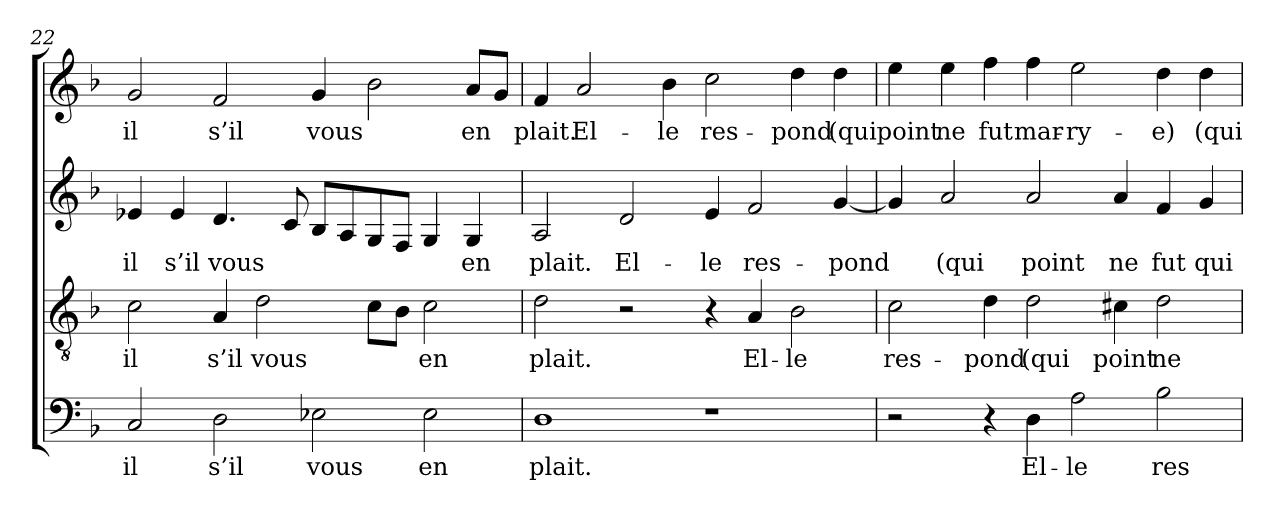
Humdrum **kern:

**kern	**text	**kern	**text	**kern	**text	**kern	**text
*part4	*part4	*part3	*part3	*part2	*part2	*part1	*part1
*staff4	*staff4	*staff3	*staff3	*staff2	*staff2	*staff1	*staff1
*clefF4	*	*clefGv2	*	*clefG2	*	*clefG2	*
*k[b-]	*	*k[b-]	*	*k[b-]	*	*k[b-]	*
=22	=22	=22	=22	=22	=22	=22	=22
2C	il	2c	il	4e-X	il	2g	il
.	.	.	.	4e-	s’il	.	.
2D	s’il	4A	s’il	4.d	vous	2f	s’il
.	.	2d	vous	.	.	.	.
.	.	.	.	8c	.	.	.
2E-X	vous	.	.	8B-L	.	4g	vous
.	.	.	.	8A	.	.	.
.	.	8cL	.	8G	.	2b-	.
.	.	8B-J	.	8FJ	.	.	.
2E-	en	2c	en	4G	.	.	.
.	.	.	.	4G	en	8aL	en
.	.	.	.	.	.	8gJ	.
=23	=23	=23	=23	=23	=23	=23	=23
1D	plait.	2d	plait.	2A	plait.	4f	plait.
.	.	.	.	.	.	2a	El-
.	.	2r	.	2d	El-	.	.
.	.	.	.	.	.	4b-	-le
1r	.	4r	.	4e	-le	2cc	res-
.	.	4A	El-	2f	res-	.	.
.	.	2B-	-le	.	.	4dd	-pond
.	.	.	.	[4g	-pond	4dd	(qui
=24	=24	=24	=24	=24	=24	=24	=24
2r	.	2c	res-	4g]	.	4ee	point
.	.	.	.	2a	(qui	4ee	ne
4r	.	4d	-pond	.	.	4ff	fut
4D	El-	2d	(qui	2a	point	4ff	mar-
2A	-le	.	.	.	.	2ee	-ry-
.	.	4c#X	point	4a	ne	.	.
2B-	res-	2d	ne	4f	fut	4dd	-e)
.	.	.	.	4g	qui	4dd	(qui
=	=	=	=	=	=	=	=
*-	*-	*-	*-	*-	*-	*-	*-
